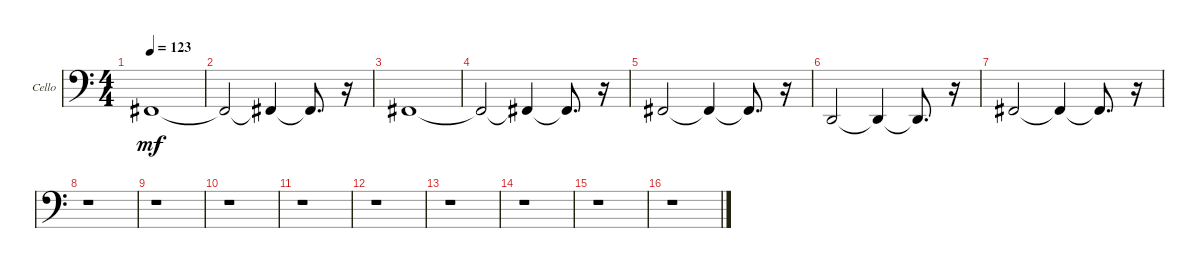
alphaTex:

\bracketExtendMode groupsimilarinstruments
\firstSystemTrackNameOrientation horizontal
\otherSystemsTrackNameOrientation horizontal
\track ("String" "Cello") {instrument cello}
\staff {score}
\tuning (A3 D3 G2 C2)
\ts (4 4)
\tempo 123
\clef f4
\ks c
6.4.1{dy mf} |
6.4{t}.2 6.4{t}.4 6.4{t}.8{d} r.16 |
6.4.1 |
6.4{t}.2 6.4{t}.4 6.4{t}.8{d} r.16 |
6.4.2 6.4{t}.4 6.4{t}.8{d} r.16 |
2.4.2 2.4{t}.4 2.4{t}.8{d} r.16 |
6.4.2 6.4{t}.4 6.4{t}.8{d} r.16 |
r.1 |
r.1 |
r.1 |
r.1 |
r.1 |
r.1 |
r.1 |
r.1 |
r.1
